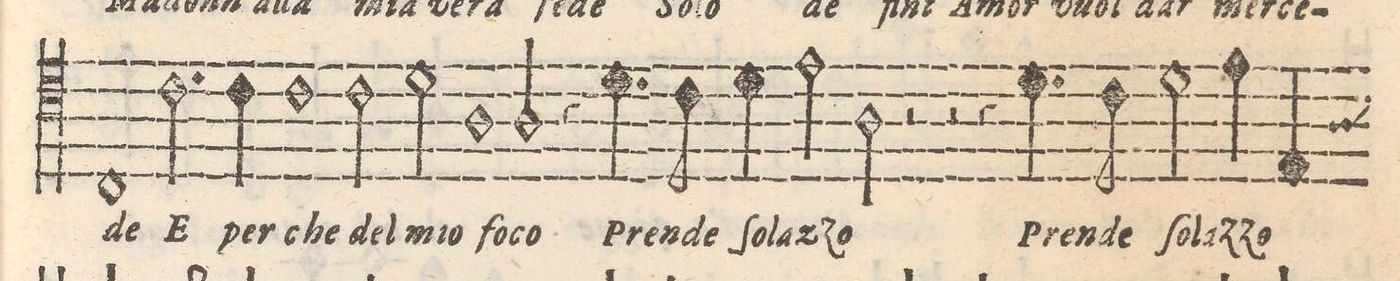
**kern	**text
*I"TENORE	*
*clefC4	*
*k[]	*
*met(C|)	*
*M2/1	*
1C	-de
=10-	=10-
2.c\	E
4c\	per
1c	che
=11-	=11-
2c\	del
2d\	mio
1A	fo-
=12-	=12-
2A/	-co
4r	.
4.d\	Pren-
8c\	-de
4d\	ſo-
2e\	-laz-
=13-	=13-
2A\	-zo
2r	.
2r	.
4r	.
4.d\	Pren-
=14-	=14-
8c\	-de
2d\	ſo-
4e\	-laz-
4E/	-zo
*-	*-
